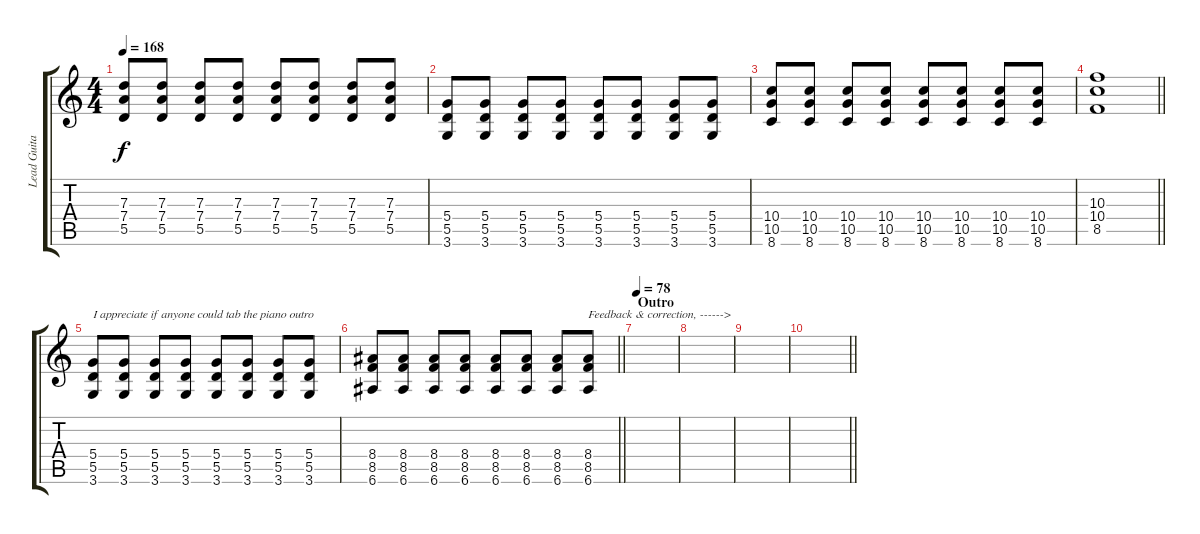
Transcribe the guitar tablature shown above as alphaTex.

\track ("Lead Guitar" "Lead Guita") {instrument overdrivenguitar}
\staff {score tabs}
\tuning (E4 B3 G3 D3 A2 E2) {hide}
\ts (4 4)
\tempo 168
\clef g2
\ks c
(7.3 7.4 5.5).8{dy f} (7.3 7.4 5.5).8 (7.3 7.4 5.5).8 (7.3 7.4 5.5).8 (7.3 7.4 5.5).8 (7.3 7.4 5.5).8 (7.3 7.4 5.5).8 (7.3 7.4 5.5).8 |
(5.4 5.5 3.6).8 (5.4 5.5 3.6).8 (5.4 5.5 3.6).8 (5.4 5.5 3.6).8 (5.4 5.5 3.6).8 (5.4 5.5 3.6).8 (5.4 5.5 3.6).8 (5.4 5.5 3.6).8 |
(10.4 10.5 8.6).8 (10.4 10.5 8.6).8 (10.4 10.5 8.6).8 (10.4 10.5 8.6).8 (10.4 10.5 8.6).8 (10.4 10.5 8.6).8 (10.4 10.5 8.6).8 (10.4 10.5 8.6).8 |
\barLineRight lightlight
(10.3 10.4 8.5).1 |
(5.4 5.5 3.6).8{txt "I appreciate if anyone could tab the piano outro"} (5.4 5.5 3.6).8 (5.4 5.5 3.6).8 (5.4 5.5 3.6).8 (5.4 5.5 3.6).8 (5.4 5.5 3.6).8 (5.4 5.5 3.6).8 (5.4 5.5 3.6).8 |
\barLineRight lightlight
(8.4 8.5 6.6).8 (8.4 8.5 6.6).8 (8.4 8.5 6.6).8 (8.4 8.5 6.6).8 (8.4 8.5 6.6).8 (8.4 8.5 6.6).8 (8.4 8.5 6.6).8 (8.4 8.5 6.6).8{txt "Feedback & correction, ------>"} |
\section ("" "Outro")
\tempo 78
|
|
|
\barLineRight lightlight
